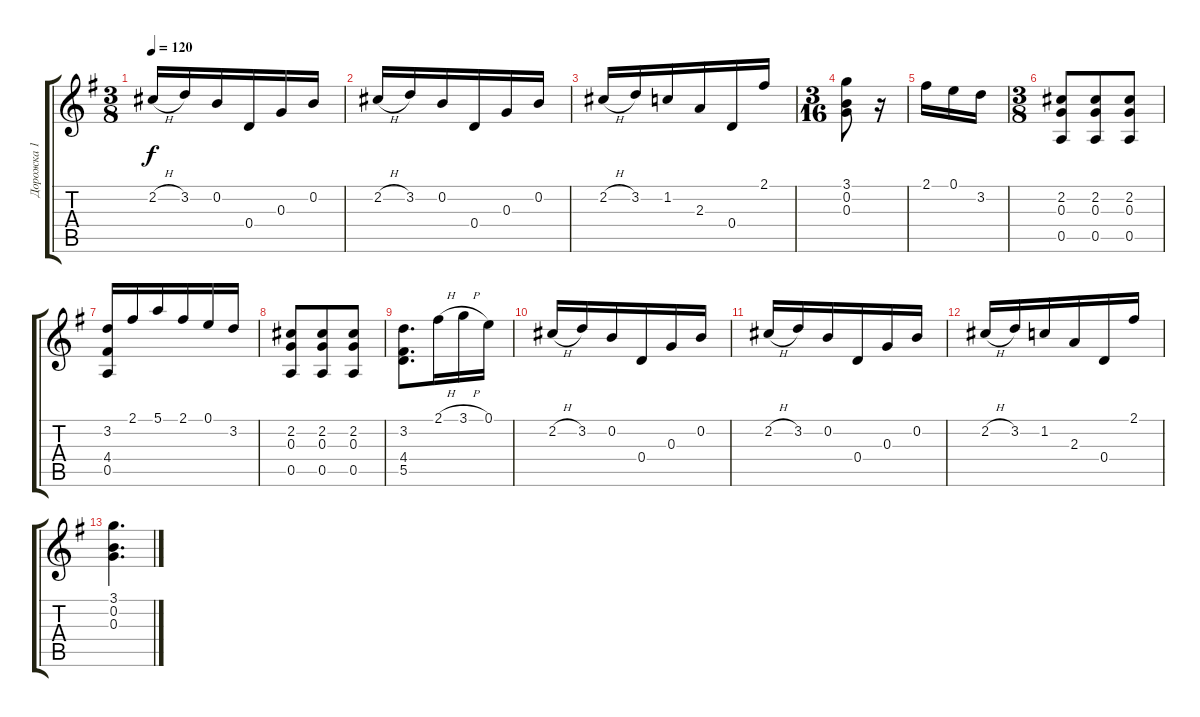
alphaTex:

\track ("Дорожка 1" "Дорожка 1") {instrument acousticguitarnylon}
\staff {score tabs}
\tuning (E4 B3 G3 D3 A2 E2) {hide}
\ts (3 8)
\tempo 120
\clef g2
\ks eminor
2.2{h}.16{dy f} 3.2.16 0.2.16 0.4.16 0.3.16 0.2.16 |
2.2{h}.16 3.2.16 0.2.16 0.4.16 0.3.16 0.2.16 |
2.2{h}.16 3.2.16 1.2.16 2.3.16 0.4.16 2.1.16 |
\ts (3 16)
(3.1 0.2 0.3).8 r.16 |
2.1.16 0.1.16 3.2.16 |
\ts (3 8)
(2.2 0.3 0.5).8 (2.2 0.3 0.5).8 (2.2 0.3 0.5).8 |
(3.2 4.4 0.5).16 2.1.16 5.1.16 2.1.16 0.1.16 3.2.16 |
(2.2 0.3 0.5).8 (2.2 0.3 0.5).8 (2.2 0.3 0.5).8 |
(3.2 4.4 5.5).8{d} 2.1{h}.16 3.1{h}.16 0.1.16 |
2.2{h}.16 3.2.16 0.2.16 0.4.16 0.3.16 0.2.16 |
2.2{h}.16 3.2.16 0.2.16 0.4.16 0.3.16 0.2.16 |
2.2{h}.16 3.2.16 1.2.16 2.3.16 0.4.16 2.1.16 |
(3.1 0.2 0.3).4{d}
